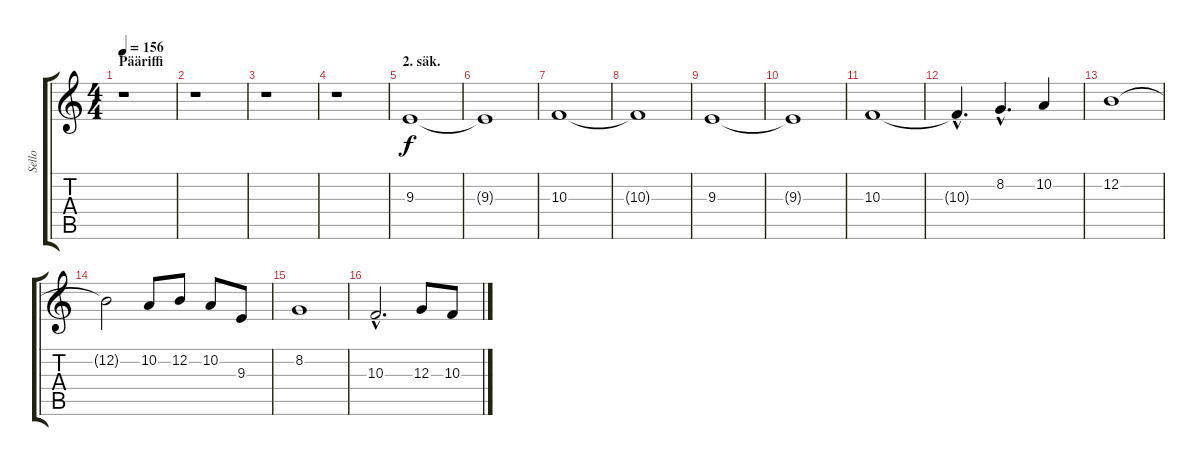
\track ("Sello" "Sello") {instrument cello}
\staff {score tabs}
\tuning (E4 B3 G3 D3 A2 D2) {hide}
\ts (4 4)
\section ("" "Pääriffi")
\tempo 156
\clef g2
\ks c
r.1{dy mf} |
r.1 |
r.1 |
r.1 |
\section ("" "2. säk.")
9.3.1{dy f volume 10} |
9.3{t}.1 |
10.3.1 |
10.3{t}.1 |
9.3.1 |
9.3{t}.1 |
10.3.1 |
10.3{hac t}.4{d} 8.2{hac}.4{d} 10.2.4 |
12.2.1 |
12.2{t}.2 10.2.8 12.2.8 10.2.8 9.3.8 |
8.2.1 |
10.3{hac}.2{d} 12.3.8 10.3.8
